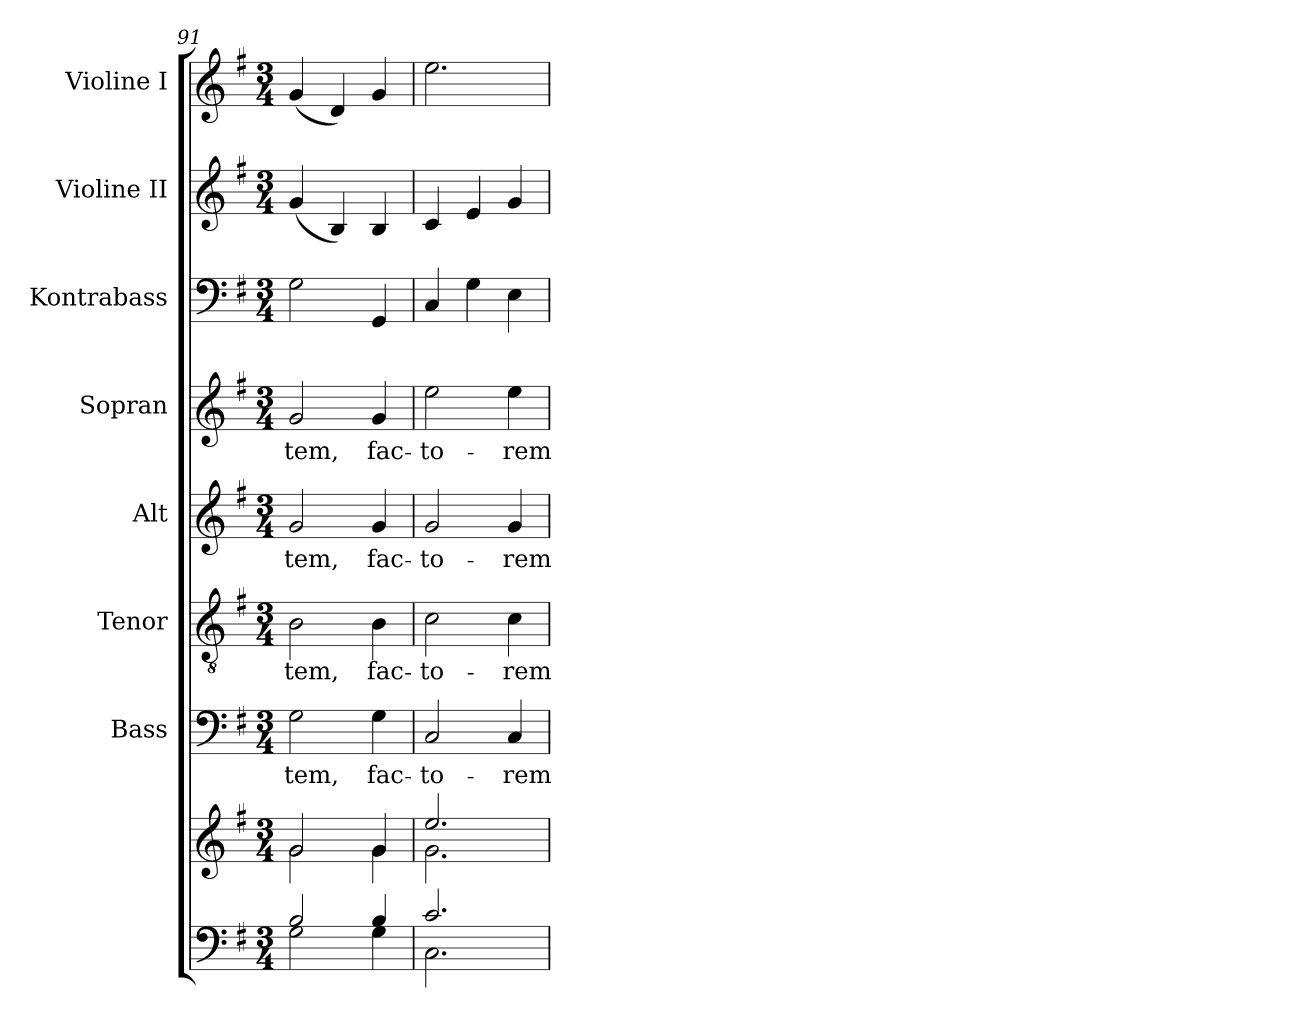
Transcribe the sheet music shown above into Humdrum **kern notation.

**kern	**kern	**kern	**text	**kern	**text	**kern	**text	**kern	**text	**kern	**kern	**kern
*part8	*part8	*part7	*part7	*part6	*part6	*part5	*part5	*part4	*part4	*part3	*part2	*part1
*staff9	*staff8	*staff7	*staff7	*staff6	*staff6	*staff5	*staff5	*staff4	*staff4	*staff3	*staff2	*staff1
*	*	*I"Bass	*	*I"Tenor	*	*I"Alt	*	*I"Sopran	*	*I"Kontrabass	*I"Violine II	*I"Violine I
*	*	*I'B.	*	*I'T.	*	*I'A.	*	*I'S.	*	*I'Kb.	*I'Vl. II	*I'Vl. I
*clefF4	*clefG2	*clefF4	*	*clefGv2	*	*clefG2	*	*clefG2	*	*clefF4	*clefG2	*clefG2
*	*	*	*	*	*	*	*	*	*	*ITrd7c12	*	*
*k[f#]	*k[f#]	*k[f#]	*	*k[f#]	*	*k[f#]	*	*k[f#]	*	*k[f#]	*k[f#]	*k[f#]
*G:	*G:	*G:	*	*G:	*	*G:	*	*G:	*	*G:	*G:	*G:
*M3/4	*M3/4	*M3/4	*	*M3/4	*	*M3/4	*	*M3/4	*	*M3/4	*M3/4	*M3/4
=91	=91	=91	=91	=91	=91	=91	=91	=91	=91	=91	=91	=91
*^	*^	*	*	*	*	*	*	*	*	*	*	*
!	!	!	!	!	!LO:LY:b	!	!LO:LY:b	!	!LO:LY:b	!	!LO:LY:b	!	!	!
2B/	2G\	2g/	2g\	2G\	-tem,	2B\	-tem,	2g/	-tem,	2g/	-tem,	2GG\	(<4g/	(<4g/
.	.	.	.	.	.	.	.	.	.	.	.	.	4B/)	4d/)
!	!	!	!	!	!LO:LY:b	!	!LO:LY:b	!	!LO:LY:b	!	!LO:LY:b	!	!	!
4B/	4G\	4g/	4g\	4G\	fac-	4B\	fac-	4g/	fac-	4g/	fac-	4GGG/	4B/	4g/
=92	=92	=92	=92	=92	=92	=92	=92	=92	=92	=92	=92	=92	=92	=92
!	!	!	!	!	!LO:LY:b	!	!LO:LY:b	!	!LO:LY:b	!	!LO:LY:b	!	!	!
2.c/	2.C\	2.ee/	2.g\	2C/	-to-	2c\	-to-	2g/	-to-	2ee\	-to-	4CC/	4c/	2.ee\
.	.	.	.	.	.	.	.	.	.	.	.	4GG\	4e/	.
!	!	!	!	!	!LO:LY:b	!	!LO:LY:b	!	!LO:LY:b	!	!LO:LY:b	!	!	!
.	.	.	.	4C/	-rem	4c\	-rem	4g/	-rem	4ee\	-rem	4EE\	4g/	.
*v	*v	*	*	*	*	*	*	*	*	*	*	*	*	*
*	*v	*v	*	*	*	*	*	*	*	*	*	*	*
=	=	=	=	=	=	=	=	=	=	=	=	=
*-	*-	*-	*-	*-	*-	*-	*-	*-	*-	*-	*-	*-
